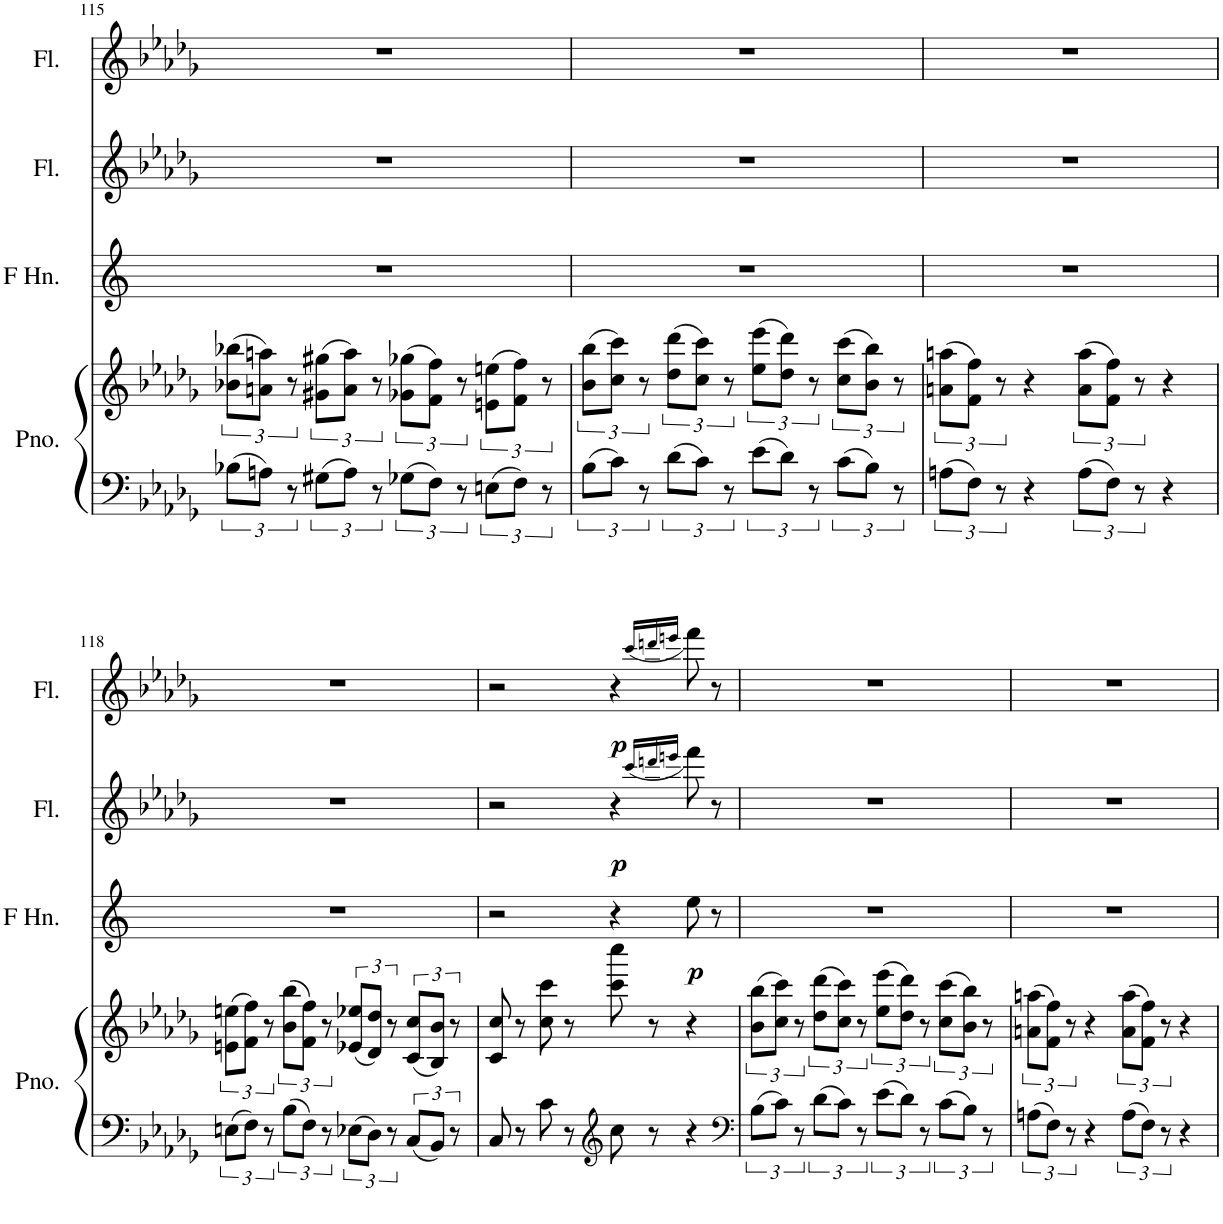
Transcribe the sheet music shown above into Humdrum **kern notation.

**kern	**kern	**kern	**dynam	**kern	**dynam	**kern	**dynam
*part4	*part4	*part3	*part3	*part2	*part2	*part1	*part1
*staff5	*staff4	*staff3	*staff3	*staff2	*staff2	*staff1	*staff1
*I"Piano	*	*I"Horn in F	*	*I"Flute	*	*I"Flute	*
*I'Pno.	*	*	*	*I'Fl.	*	*I'Fl.	*
!!LO:PB:g=z
*clefF4	*clefG2	*clefG2	*	*clefG2	*	*clefG2	*
*	*	*Trd4c7	*	*	*	*	*
*k[b-e-a-d-g-]	*k[b-e-a-d-g-]	*k[]	*	*k[b-e-a-d-g-]	*	*k[b-e-a-d-g-]	*
*M4/4	*M4/4	*M4/4	*	*M4/4	*	*M4/4	*
*met(c)	*met(c)	*met(c)	*	*met(c)	*	*met(c)	*
=115	=115	=115	=115	=115	=115	=115	=115
12B-X\L	(12b-X\ 12bb-X\L	1r	.	1r	.	1r	.
12An\J	12an\ 12aan\J)	.	.	.	.	.	.
12r	12r	.	.	.	.	.	.
12G#X\L	(12g#X\ 12gg#X\L	.	.	.	.	.	.
12A\J	12a\ 12aa\J)	.	.	.	.	.	.
12r	12r	.	.	.	.	.	.
12G-X\L	(12g-X\ 12gg-X\L	.	.	.	.	.	.
12F\J	12f\ 12ff\J)	.	.	.	.	.	.
12r	12r	.	.	.	.	.	.
12En\L	(12en\ 12een\L	.	.	.	.	.	.
12F\J	12f\ 12ff\J)	.	.	.	.	.	.
12r	12r	.	.	.	.	.	.
=116	=116	=116	=116	=116	=116	=116	=116
12B-\L	(12b-\ 12bb-\L	1r	.	1r	.	1r	.
12c\J	12cc\ 12ccc\J)	.	.	.	.	.	.
12r	12r	.	.	.	.	.	.
12d-\L	(12dd-\ 12ddd-\L	.	.	.	.	.	.
12c\J	12cc\ 12ccc\J)	.	.	.	.	.	.
12r	12r	.	.	.	.	.	.
12e-\L	(12ee-\ 12eee-\L	.	.	.	.	.	.
12d-\J	12dd-\ 12ddd-\J)	.	.	.	.	.	.
12r	12r	.	.	.	.	.	.
12c\L	(12cc\ 12ccc\L	.	.	.	.	.	.
12B-\J	12b-\ 12bb-\J)	.	.	.	.	.	.
12r	12r	.	.	.	.	.	.
=117	=117	=117	=117	=117	=117	=117	=117
12An\L	(12an\ 12aan\L	1r	.	1r	.	1r	.
12F\J	12f\ 12ff\J)	.	.	.	.	.	.
12r	12r	.	.	.	.	.	.
4r	4r	.	.	.	.	.	.
12A\L	(12a\ 12aa\L	.	.	.	.	.	.
12F\J	12f\ 12ff\J)	.	.	.	.	.	.
12r	12r	.	.	.	.	.	.
4r	4r	.	.	.	.	.	.
!!LO:LB:g=z
=118	=118	=118	=118	=118	=118	=118	=118
12En\L	(12en\ 12een\L	1r	.	1r	.	1r	.
12F\J	12f\ 12ff\J)	.	.	.	.	.	.
12r	12r	.	.	.	.	.	.
12B-\L	(12b-\ 12bb-\L	.	.	.	.	.	.
12F\J	12f\ 12ff\J)	.	.	.	.	.	.
12r	12r	.	.	.	.	.	.
12E-X\L	(12e-X/ 12ee-X/L	.	.	.	.	.	.
12D-\J	12d-/ 12dd-/J)	.	.	.	.	.	.
12r	12r	.	.	.	.	.	.
12C/L	(12c/ 12cc/L	.	.	.	.	.	.
12BB-/J	12B-/ 12b-/J)	.	.	.	.	.	.
12r	12r	.	.	.	.	.	.
=119	=119	=119	=119	=119	=119	=119	=119
8C/	8c/ 8cc/	2r	.	2r	.	2r	.
8r	8r	.	.	.	.	.	.
8c\	8cc\ 8ccc\	.	.	.	.	.	.
8r	8r	.	.	.	.	.	.
*clefG2	*	*	*	*	*	*	*
!	!	!	!	!	!LO:DY:b	!	!LO:DY:b
8cc\	8ccc\ 8cccc\	4r	.	4r	p	4r	p
8r	8r	.	.	.	.	.	.
.	.	.	.	(16qccc/LL	.	(16qccc/LL	.
.	.	.	.	16qdddn/	.	16qdddn/	.
.	.	.	.	16qeeen/JJ	.	16qeeen/JJ	.
!	!	!	!LO:DY:b	!	!	!	!
4r	4r	8ee\	p	8fff\)	.	8fff\)	.
.	.	8r	.	8r	.	8r	.
=120	=120	=120	=120	=120	=120	=120	=120
*clefF4	*	*	*	*	*	*	*
12B-\L	(12b-\ 12bb-\L	1r	.	1r	.	1r	.
12c\J	12cc\ 12ccc\J)	.	.	.	.	.	.
12r	12r	.	.	.	.	.	.
12d-\L	(12dd-\ 12ddd-\L	.	.	.	.	.	.
12c\J	12cc\ 12ccc\J)	.	.	.	.	.	.
12r	12r	.	.	.	.	.	.
12e-\L	(12ee-\ 12eee-\L	.	.	.	.	.	.
12d-\J	12dd-\ 12ddd-\J)	.	.	.	.	.	.
12r	12r	.	.	.	.	.	.
12c\L	(12cc\ 12ccc\L	.	.	.	.	.	.
12B-\J	12b-\ 12bb-\J)	.	.	.	.	.	.
12r	12r	.	.	.	.	.	.
=121	=121	=121	=121	=121	=121	=121	=121
12An\L	(12an\ 12aan\L	1r	.	1r	.	1r	.
12F\J	12f\ 12ff\J)	.	.	.	.	.	.
12r	12r	.	.	.	.	.	.
4r	4r	.	.	.	.	.	.
12A\L	(12a\ 12aa\L	.	.	.	.	.	.
12F\J	12f\ 12ff\J)	.	.	.	.	.	.
12r	12r	.	.	.	.	.	.
4r	4r	.	.	.	.	.	.
=	=	=	=	=	=	=	=
*-	*-	*-	*-	*-	*-	*-	*-
